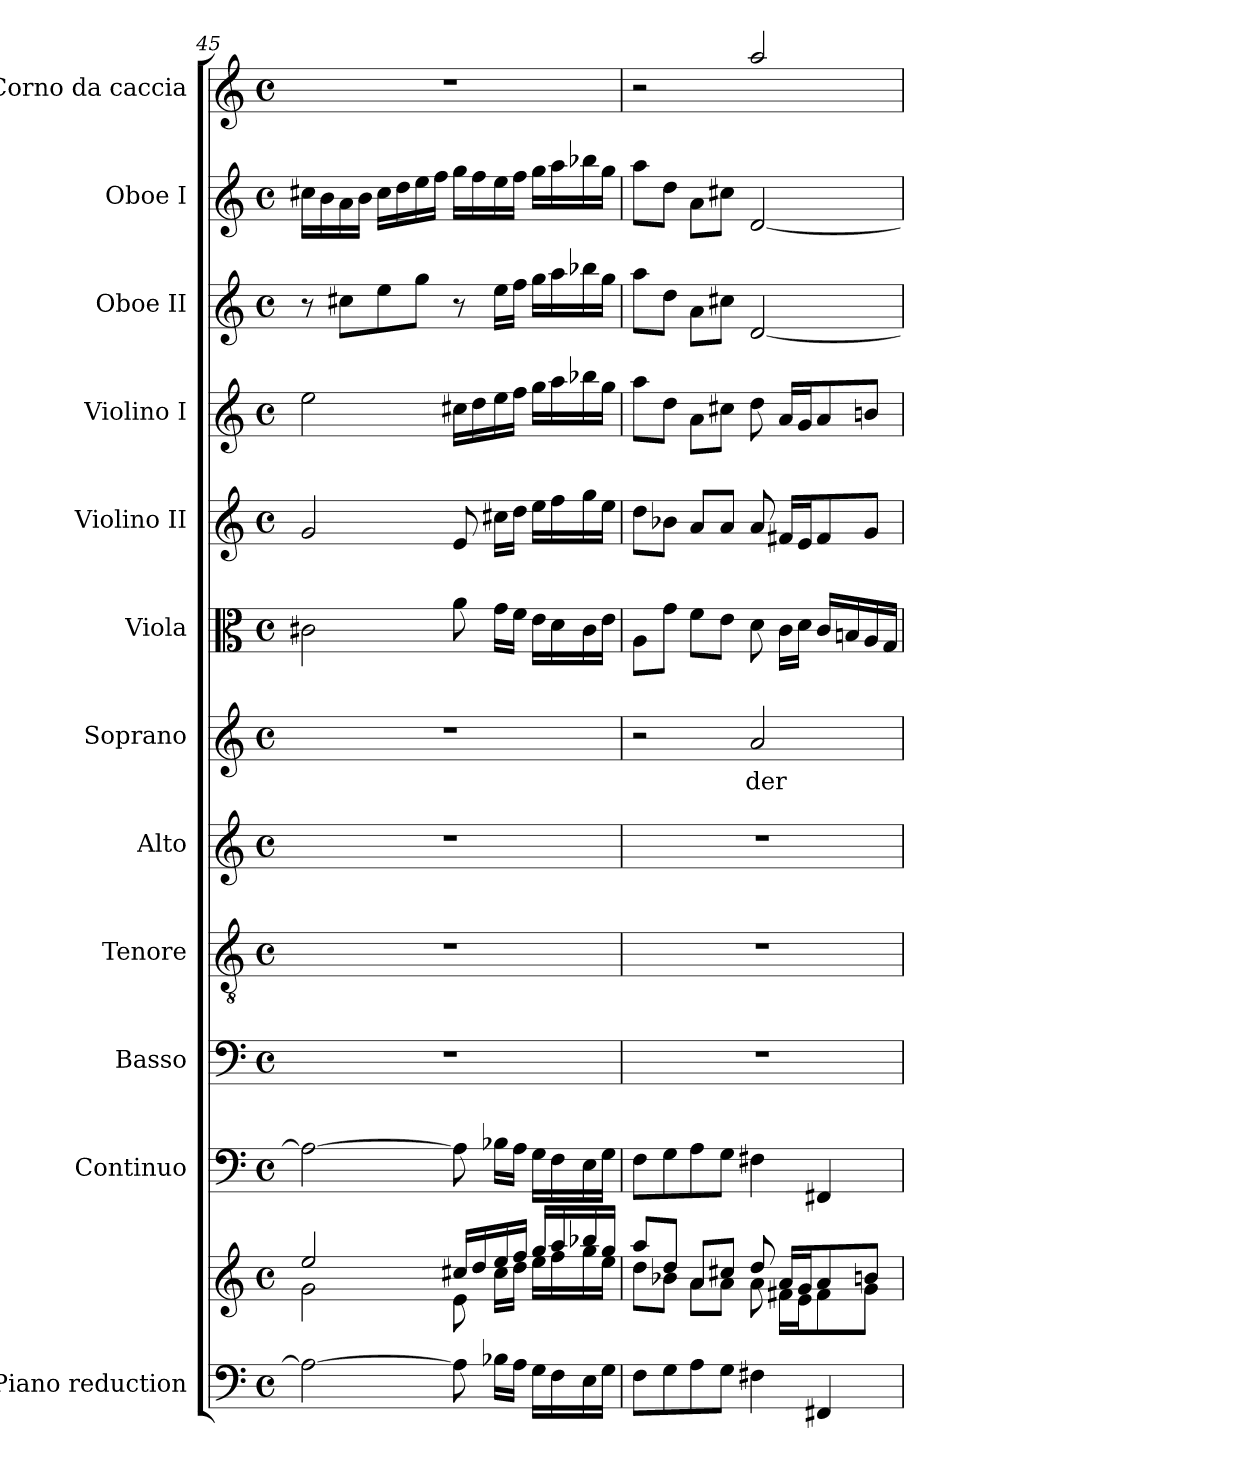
**kern	**kern	**kern	**kern	**kern	**kern	**kern	**text	**kern	**kern	**kern	**kern	**kern	**kern
*part12	*part12	*part11	*part10	*part9	*part8	*part7	*part7	*part6	*part5	*part4	*part3	*part2	*part1
*staff13	*staff12	*staff11	*staff10	*staff9	*staff8	*staff7	*staff7	*staff6	*staff5	*staff4	*staff3	*staff2	*staff1
*I"Piano reduction	*	*I"Continuo	*I"Basso	*I"Tenore	*I"Alto	*I"Soprano	*	*I"Viola	*I"Violino II	*I"Violino I	*I"Oboe II	*I"Oboe I	*I"Corno da caccia
*I'Pno	*	*	*	*	*	*	*	*I'Vla	*I'Vln	*I'Vln	*I'Ob	*I'Ob	*
*clefF4	*clefG2	*clefF4	*clefF4	*clefGv2	*clefG2	*clefG2	*	*clefC3	*clefG2	*clefG2	*clefG2	*clefG2	*clefG2
*	*	*	*	*	*	*	*	*	*	*	*	*	*ITrd7c12
*k[]	*k[]	*k[]	*k[]	*k[]	*k[]	*k[]	*	*k[]	*k[]	*k[]	*k[]	*k[]	*k[]
*M4/4	*M4/4	*M4/4	*M4/4	*M4/4	*M4/4	*M4/4	*	*M4/4	*M4/4	*M4/4	*M4/4	*M4/4	*M4/4
*met(c)	*met(c)	*met(c)	*met(c)	*met(c)	*met(c)	*met(c)	*	*met(c)	*met(c)	*met(c)	*met(c)	*met(c)	*met(c)
=45	=45	=45	=45	=45	=45	=45	=45	=45	=45	=45	=45	=45	=45
*	*^	*	*	*	*	*	*	*	*	*	*	*	*
2A\_	2ee/	2g\	2A\_	1r	1r	1r	1r	.	2c#X\	2g/	2ee\	8r	16cc#X\LL	1r
.	.	.	.	.	.	.	.	.	.	.	.	.	16b\	.
.	.	.	.	.	.	.	.	.	.	.	.	8cc#X\L	16a\	.
.	.	.	.	.	.	.	.	.	.	.	.	.	16b\JJ	.
.	.	.	.	.	.	.	.	.	.	.	.	8ee\	16cc#\LL	.
.	.	.	.	.	.	.	.	.	.	.	.	.	16dd\	.
.	.	.	.	.	.	.	.	.	.	.	.	8gg\J	16ee\	.
.	.	.	.	.	.	.	.	.	.	.	.	.	16ff\JJ	.
8A\]	16cc#X/LL	8e\	8A\]	.	.	.	.	.	8a\	8e/	16cc#X\LL	8r	16gg\LL	.
.	16dd/	.	.	.	.	.	.	.	.	.	16dd\	.	16ff\	.
16B-X\LL	16ee/	16cc#\LL	16B-X\LL	.	.	.	.	.	16g\LL	16cc#X\LL	16ee\	16ee\LL	16ee\	.
16A\JJ	16ff/JJ	16dd\JJ	16A\JJ	.	.	.	.	.	16f\JJ	16dd\JJ	16ff\JJ	16ff\JJ	16ff\JJ	.
16G\LL	16gg/LL	16ee\LL	16G\LL	.	.	.	.	.	16e\LL	16ee\LL	16gg\LL	16gg\LL	16gg\LL	.
16F\	16aa/	16ff\	16F\	.	.	.	.	.	16d\	16ff\	16aa\	16aa\	16aa\	.
16E\	16bb-X/	16gg\	16E\	.	.	.	.	.	16c#\	16gg\	16bb-X\	16bb-X\	16bb-X\	.
16G\JJ	16gg/JJ	16ee\JJ	16G\JJ	.	.	.	.	.	16e\JJ	16ee\JJ	16gg\JJ	16gg\JJ	16gg\JJ	.
=46	=46	=46	=46	=46	=46	=46	=46	=46	=46	=46	=46	=46	=46	=46
8F\L	8aa/L	8dd\L	8F\L	1r	1r	1r	2r	.	8A\L	8dd\L	8aa\L	8aa\L	8aa\L	2r
8G\	8dd/J	8b-X\J	8G\	.	.	.	.	.	8g\J	8b-X\J	8dd\J	8dd\J	8dd\J	.
8A\	8a/L	8a\L	8A\	.	.	.	.	.	8f\L	8a/L	8a\L	8a\L	8a\L	.
8G\J	8cc#X/J	8a\J	8G\J	.	.	.	.	.	8e\J	8a/J	8cc#X\J	8cc#X\J	8cc#X\J	.
!	!	!	!	!	!	!	!	!LO:LY:b	!	!	!	!	!	!
4F#X\	8dd/	8a\	4F#X\	.	.	.	2a/	der	8d\	8a/	8dd\	[2d/	[2d/	2a/
.	16a/LL	16f#X\LL	.	.	.	.	.	.	16c\LL	16f#X/LL	16a/LL	.	.	.
.	16g/J	16e\J	.	.	.	.	.	.	16d\JJ	16e/J	16g/J	.	.	.
4FF#X/	8a/	8f#\	4FF#X/	.	.	.	.	.	16c/LL	8f#/	8a/	.	.	.
.	.	.	.	.	.	.	.	.	16Bn/	.	.	.	.	.
.	8bn/J	8g\J	.	.	.	.	.	.	16A/	8g/J	8bn/J	.	.	.
.	.	.	.	.	.	.	.	.	16G/JJ	.	.	.	.	.
*	*v	*v	*	*	*	*	*	*	*	*	*	*	*	*
=	=	=	=	=	=	=	=	=	=	=	=	=	=
*-	*-	*-	*-	*-	*-	*-	*-	*-	*-	*-	*-	*-	*-
